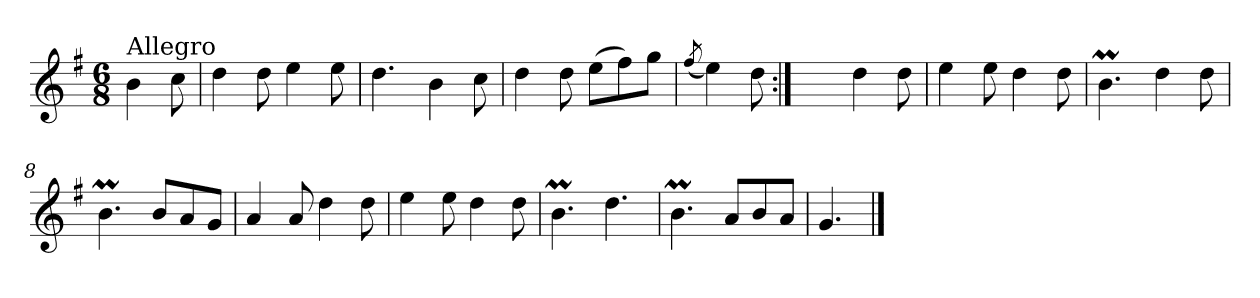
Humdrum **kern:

**kern
*part1
*staff1
*clefG2
*k[f#]
*G:
*M6/8
=
!LO:TX:a:t=Allegro
4b\
8cc\
=1
4dd\
8dd\
4ee\
8ee\
=2
4.dd\
4b\
8cc\
=3
4dd\
8dd\
(>8ee\L
8ff#\)
8gg\J
=4
(<8qff#/
4ee\)
8dd\
=5:|!
4.ryy
4dd\
8dd\
=6
4ee\
8ee\
4dd\
8dd\
!!LO:LB:g=z
=7
4.bm\
4dd\
8dd\
=8
4.bm\
8b/L
8a/
8g/J
=9
4a/
8a/
4dd\
8dd\
=10
4ee\
8ee\
4dd\
8dd\
=11
4.bm\
4.dd\
=12
4.bm\
8a/L
8b/
8a/J
=13
4.g/
==
*-
